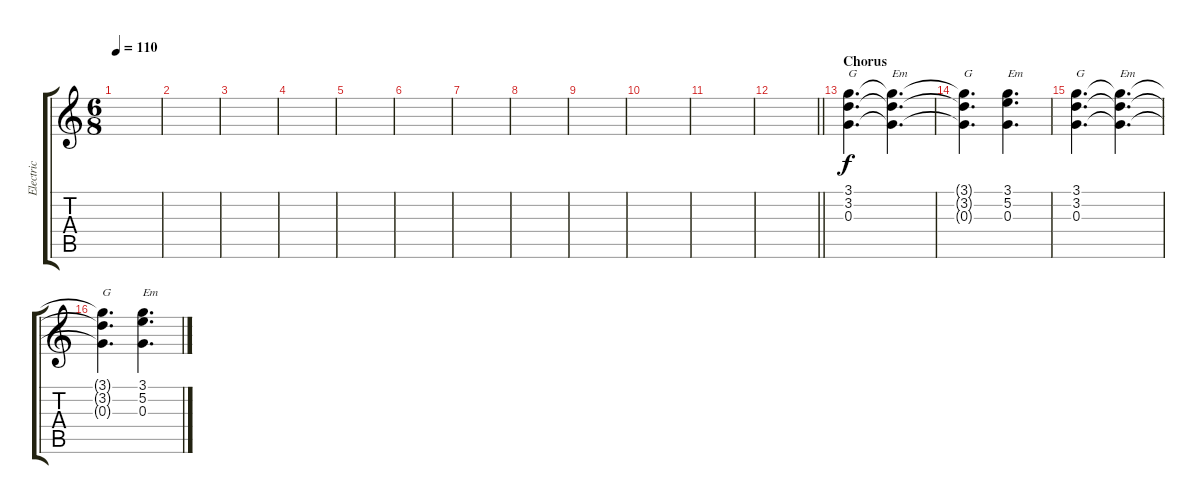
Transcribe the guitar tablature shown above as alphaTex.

\track ("Electric" "Electric") {instrument overdrivenguitar}
\staff {score tabs}
\tuning (E4 B3 G3 D3 A2 E2) {hide}
\ts (6 8)
\tempo 110
\clef g2
\ks c
|
|
|
|
|
|
|
|
|
|
|
\barLineRight lightlight
|
\section ("" "Chorus")
(3.1 3.2 0.3).4{d txt "G"} (3.1{t} 3.2{t} 0.3{t}).4{d txt "Em"} |
(3.1{t} 3.2{t} 0.3{t}).4{d txt "G"} (3.1 5.2 0.3).4{d txt "Em"} |
(3.1 3.2 0.3).4{d txt "G"} (3.1{t} 3.2{t} 0.3{t}).4{d txt "Em"} |
(3.1{t} 3.2{t} 0.3{t}).4{d txt "G"} (3.1 5.2 0.3).4{d txt "Em"}
